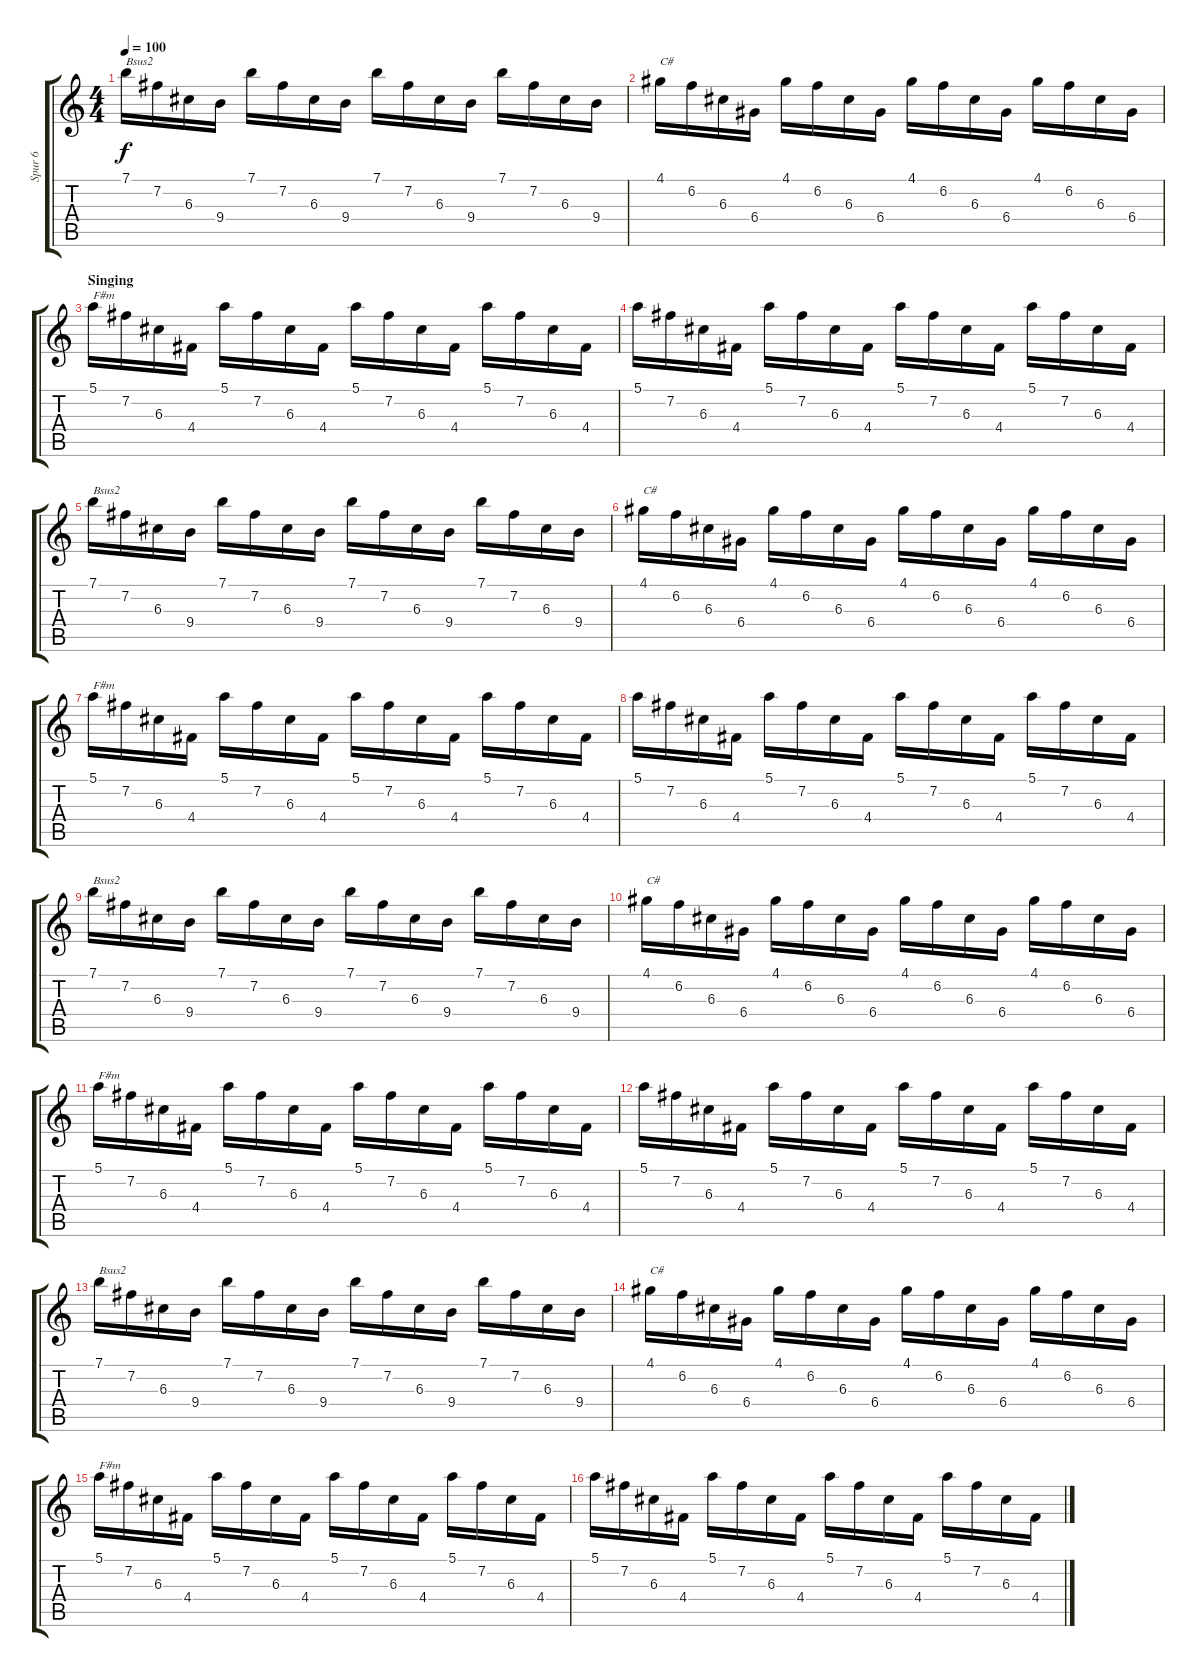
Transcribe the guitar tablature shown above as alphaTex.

\track ("Spur 6" "Spur 6") {instrument distortionguitar}
\staff {score tabs}
\tuning (E4 B3 G3 D3 A2 E2) {hide}
\ts (4 4)
\tempo 100
\clef g2
\ks c
7.1.16{txt "Bsus2" dy f} 7.2.16 6.3.16 9.4.16 7.1.16 7.2.16 6.3.16 9.4.16 7.1.16 7.2.16 6.3.16 9.4.16 7.1.16 7.2.16 6.3.16 9.4.16 |
4.1.16{txt "C#"} 6.2.16 6.3.16 6.4.16 4.1.16 6.2.16 6.3.16 6.4.16 4.1.16 6.2.16 6.3.16 6.4.16 4.1.16 6.2.16 6.3.16 6.4.16 |
\section ("" "Singing")
5.1.16{txt "F#m"} 7.2.16 6.3.16 4.4.16 5.1.16 7.2.16 6.3.16 4.4.16 5.1.16 7.2.16 6.3.16 4.4.16 5.1.16 7.2.16 6.3.16 4.4.16 |
5.1.16 7.2.16 6.3.16 4.4.16 5.1.16 7.2.16 6.3.16 4.4.16 5.1.16 7.2.16 6.3.16 4.4.16 5.1.16 7.2.16 6.3.16 4.4.16 |
7.1.16{txt "Bsus2"} 7.2.16 6.3.16 9.4.16 7.1.16 7.2.16 6.3.16 9.4.16 7.1.16 7.2.16 6.3.16 9.4.16 7.1.16 7.2.16 6.3.16 9.4.16 |
4.1.16{txt "C#"} 6.2.16 6.3.16 6.4.16 4.1.16 6.2.16 6.3.16 6.4.16 4.1.16 6.2.16 6.3.16 6.4.16 4.1.16 6.2.16 6.3.16 6.4.16 |
5.1.16{txt "F#m"} 7.2.16 6.3.16 4.4.16 5.1.16 7.2.16 6.3.16 4.4.16 5.1.16 7.2.16 6.3.16 4.4.16 5.1.16 7.2.16 6.3.16 4.4.16 |
5.1.16 7.2.16 6.3.16 4.4.16 5.1.16 7.2.16 6.3.16 4.4.16 5.1.16 7.2.16 6.3.16 4.4.16 5.1.16 7.2.16 6.3.16 4.4.16 |
7.1.16{txt "Bsus2"} 7.2.16 6.3.16 9.4.16 7.1.16 7.2.16 6.3.16 9.4.16 7.1.16 7.2.16 6.3.16 9.4.16 7.1.16 7.2.16 6.3.16 9.4.16 |
4.1.16{txt "C#"} 6.2.16 6.3.16 6.4.16 4.1.16 6.2.16 6.3.16 6.4.16 4.1.16 6.2.16 6.3.16 6.4.16 4.1.16 6.2.16 6.3.16 6.4.16 |
5.1.16{txt "F#m"} 7.2.16 6.3.16 4.4.16 5.1.16 7.2.16 6.3.16 4.4.16 5.1.16 7.2.16 6.3.16 4.4.16 5.1.16 7.2.16 6.3.16 4.4.16 |
5.1.16 7.2.16 6.3.16 4.4.16 5.1.16 7.2.16 6.3.16 4.4.16 5.1.16 7.2.16 6.3.16 4.4.16 5.1.16 7.2.16 6.3.16 4.4.16 |
7.1.16{txt "Bsus2"} 7.2.16 6.3.16 9.4.16 7.1.16 7.2.16 6.3.16 9.4.16 7.1.16 7.2.16 6.3.16 9.4.16 7.1.16 7.2.16 6.3.16 9.4.16 |
4.1.16{txt "C#"} 6.2.16 6.3.16 6.4.16 4.1.16 6.2.16 6.3.16 6.4.16 4.1.16 6.2.16 6.3.16 6.4.16 4.1.16 6.2.16 6.3.16 6.4.16 |
5.1.16{txt "F#m"} 7.2.16 6.3.16 4.4.16 5.1.16 7.2.16 6.3.16 4.4.16 5.1.16 7.2.16 6.3.16 4.4.16 5.1.16 7.2.16 6.3.16 4.4.16 |
5.1.16 7.2.16 6.3.16 4.4.16 5.1.16 7.2.16 6.3.16 4.4.16 5.1.16 7.2.16 6.3.16 4.4.16 5.1.16 7.2.16 6.3.16 4.4.16
